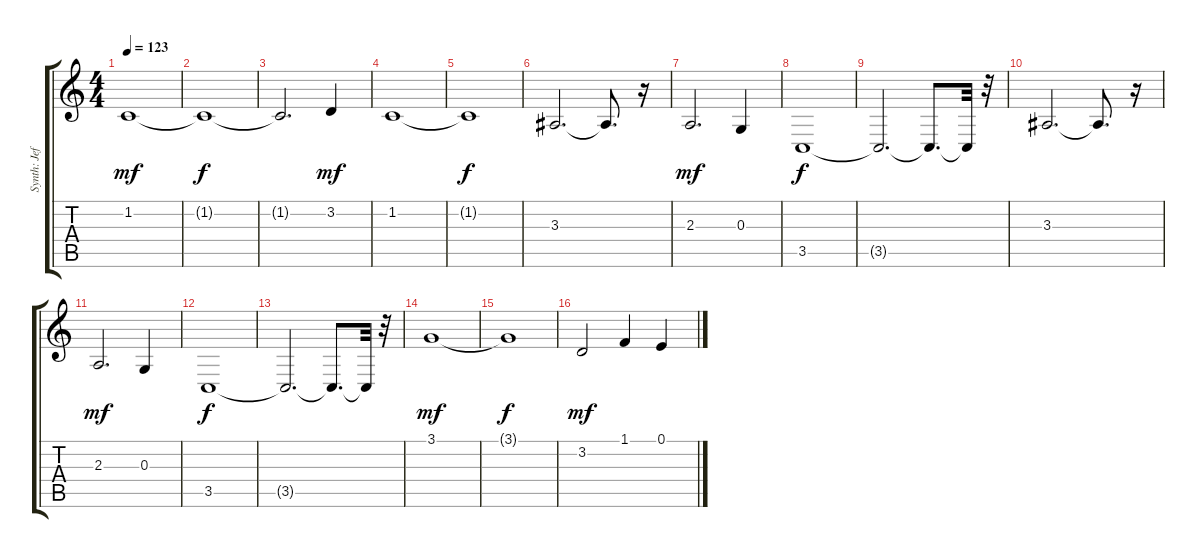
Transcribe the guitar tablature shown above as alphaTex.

\track ("Synth: Jeff Jacobs" "Synth: Jef") {instrument synthbrass2}
\staff {score tabs}
\tuning (E4 B3 G3 D3 A2 E2) {hide}
\ts (4 4)
\tempo 123
\clef g2
\ks c
1.2.1{dy mf} |
1.2{t}.1{dy f} |
1.2{t}.2{d} 3.2.4{dy mf} |
1.2.1 |
1.2{t}.1{dy f} |
3.3.2{d} 3.3{t}.8{d} r.16 |
2.3.2{d dy mf} 0.3.4 |
3.5.1{dy f} |
3.5{t}.2{d} 3.5{t}.8{d} 3.5{t}.32 r.32 |
3.3.2{d} 3.3{t}.8{d} r.16 |
2.3.2{d dy mf} 0.3.4 |
3.5.1{dy f} |
3.5{t}.2{d} 3.5{t}.8{d} 3.5{t}.32 r.32 |
3.1.1{dy mf} |
3.1{t}.1{dy f} |
3.2.2{dy mf} 1.1.4 0.1.4
